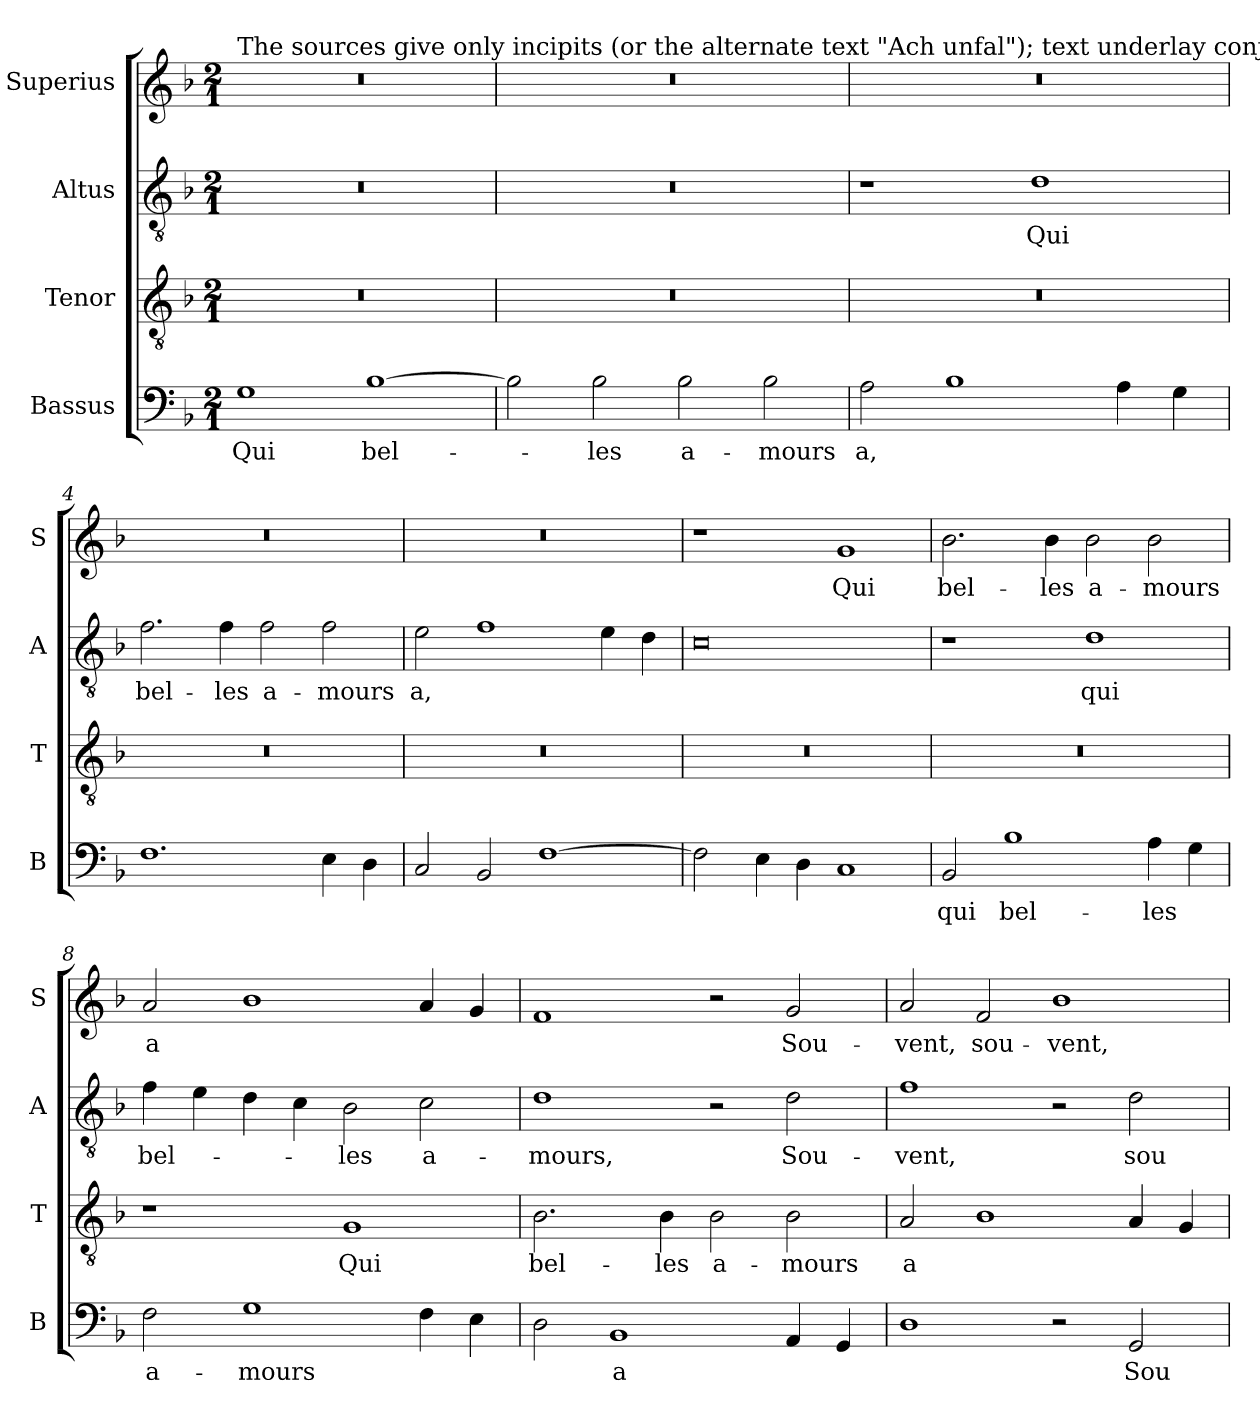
**kern	**text	**kern	**text	**kern	**text	**kern	**text
*part4	*part4	*part3	*part3	*part2	*part2	*part1	*part1
*staff4	*staff4	*staff3	*staff3	*staff2	*staff2	*staff1	*staff1
*I"Bassus	*	*I"Tenor	*	*I"Altus	*	*I"Superius	*
*I'B	*	*I'T	*	*I'A	*	*I'S	*
*clefF4	*	*clefGv2	*	*clefGv2	*	*clefG2	*
*k[b-]	*	*k[b-]	*	*k[b-]	*	*k[b-]	*
*M2/1	*	*M2/1	*	*M2/1	*	*M2/1	*
=1	=1	=1	=1	=1	=1	=1	=1
!	!	!	!	!	!	!LO:TX:a:t=The sources give only incipits (or the alternate text "Ach unfal"); text underlay conjectural	!
1G	Qui	0r	.	0r	.	0r	.
[1B-	bel-	.	.	.	.	.	.
=2	=2	=2	=2	=2	=2	=2	=2
2B-\]	.	0r	.	0r	.	0r	.
2B-\	-les	.	.	.	.	.	.
2B-\	a-	.	.	.	.	.	.
2B-\	-mours	.	.	.	.	.	.
=3	=3	=3	=3	=3	=3	=3	=3
2A\	a,	0r	.	1r	.	0r	.
1B-	.	.	.	.	.	.	.
.	.	.	.	1d	Qui	.	.
4A\	.	.	.	.	.	.	.
4G\	.	.	.	.	.	.	.
=4	=4	=4	=4	=4	=4	=4	=4
1.F	.	0r	.	2.f\	bel-	0r	.
.	.	.	.	4f\	-les	.	.
.	.	.	.	2f\	a-	.	.
4E\	.	.	.	2f\	-mours	.	.
4D\	.	.	.	.	.	.	.
=5	=5	=5	=5	=5	=5	=5	=5
2C/	.	0r	.	2e\	a,	0r	.
2BB-/	.	.	.	1f	.	.	.
[1F	.	.	.	.	.	.	.
.	.	.	.	4e\	.	.	.
.	.	.	.	4d\	.	.	.
=6	=6	=6	=6	=6	=6	=6	=6
2F\]	.	0r	.	0c	.	1r	.
4E\	.	.	.	.	.	.	.
4D\	.	.	.	.	.	.	.
1C	.	.	.	.	.	1g	Qui
=7	=7	=7	=7	=7	=7	=7	=7
2BB-/	qui	0r	.	1r	.	2.b-\	bel-
1B-	bel-	.	.	.	.	.	.
.	.	.	.	.	.	4b-\	-les
.	.	.	.	1d	qui	2b-\	a-
4A\	-les	.	.	.	.	2b-\	-mours
4G\	.	.	.	.	.	.	.
=8	=8	=8	=8	=8	=8	=8	=8
2F\	a-	1r	.	4f\	bel-	2a/	a
.	.	.	.	4e\	.	.	.
1G	-mours	.	.	4d\	.	1b-	.
.	.	.	.	4c\	.	.	.
.	.	1G	Qui	2B-\	-les	.	.
4F\	.	.	.	2c\	a-	4a/	.
4E\	.	.	.	.	.	4g/	.
=9	=9	=9	=9	=9	=9	=9	=9
2D\	.	2.B-\	bel-	1d	-mours,	1f	.
1BB-	a	.	.	.	.	.	.
.	.	4B-\	-les	.	.	.	.
.	.	2B-\	a-	2r	.	2r	.
4AA/	.	2B-\	-mours	2d\	Sou-	2g/	Sou-
4GG/	.	.	.	.	.	.	.
=10	=10	=10	=10	=10	=10	=10	=10
1D	.	2A/	a	1f	-vent,	2a/	-vent,
.	.	1B-	.	.	.	2f/	sou-
2r	.	.	.	2r	.	1b-	-vent,
2GG/	Sou-	4A/	.	2d\	sou-	.	.
.	.	4G/	.	.	.	.	.
=	=	=	=	=	=	=	=
*-	*-	*-	*-	*-	*-	*-	*-
